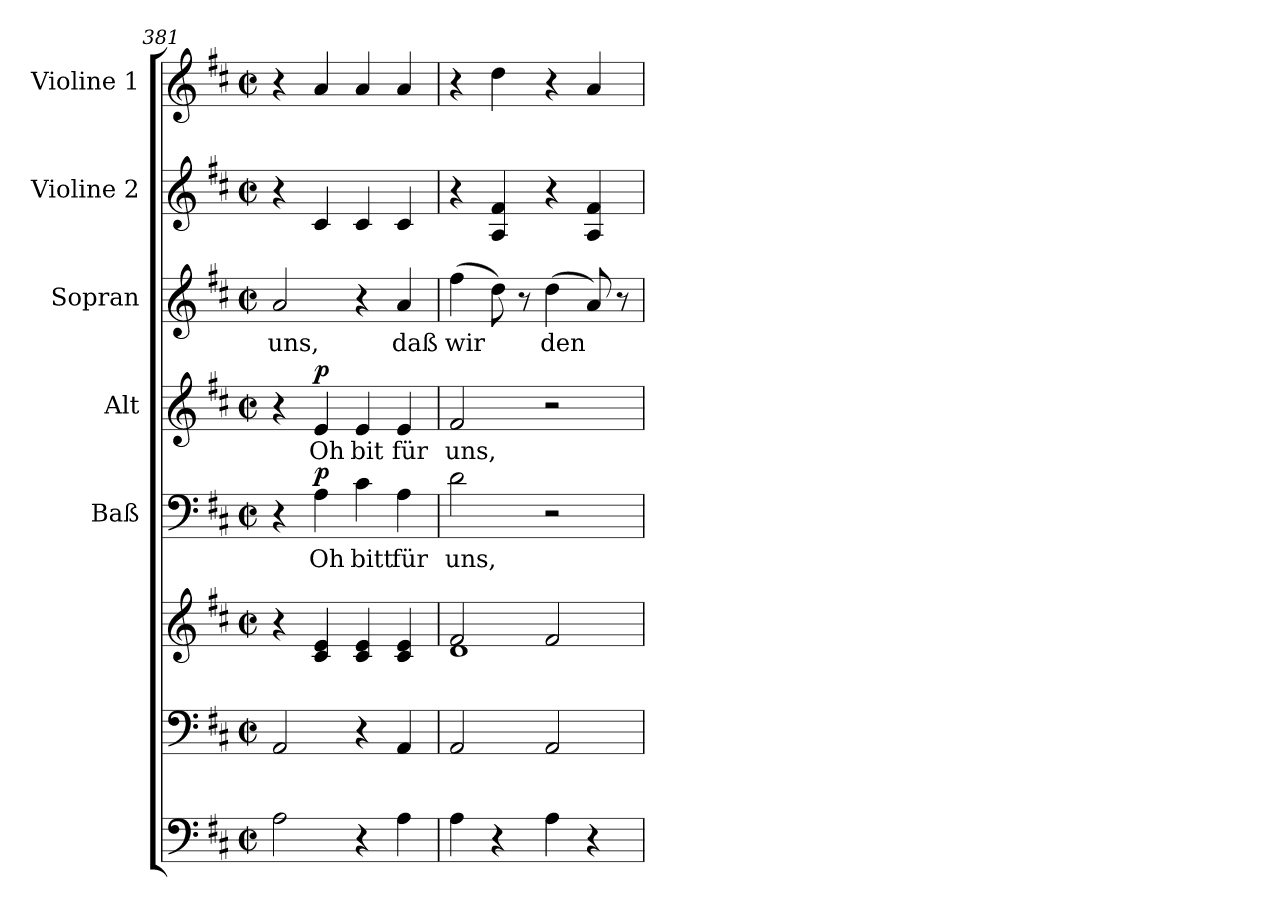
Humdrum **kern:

**kern	**kern	**kern	**kern	**text	**dynam	**kern	**text	**dynam	**kern	**text	**kern	**kern
*part7	*part6	*part6	*part5	*part5	*part5	*part4	*part4	*part4	*part3	*part3	*part2	*part1
*staff8	*staff7	*staff6	*staff5	*staff5	*staff5	*staff4	*staff4	*staff4	*staff3	*staff3	*staff2	*staff1
*	*	*	*I"Baß	*	*	*I"Alt	*	*	*I"Sopran	*	*I"Violine 2	*I"Violine 1
*	*	*	*	*	*	*	*	*	*	*	*I'Vln	*I'Vln
*clefF4	*clefF4	*clefG2	*clefF4	*	*	*clefG2	*	*	*clefG2	*	*clefG2	*clefG2
*ITrd7c12	*	*	*	*	*	*	*	*	*	*	*	*
*k[f#c#]	*k[f#c#]	*k[f#c#]	*k[f#c#]	*	*	*k[f#c#]	*	*	*k[f#c#]	*	*k[f#c#]	*k[f#c#]
*D:	*D:	*D:	*D:	*	*	*D:	*	*	*D:	*	*D:	*D:
*M2/2	*M2/2	*M2/2	*M2/2	*	*	*M2/2	*	*	*M2/2	*	*M2/2	*M2/2
*met(c|)	*met(c|)	*met(c|)	*met(c|)	*	*	*met(c|)	*	*	*met(c|)	*	*met(c|)	*met(c|)
=381	=381	=381	=381	=381	=381	=381	=381	=381	=381	=381	=381	=381
!	!	!	!	!	!	!	!	!	!	!LO:LY:b	!	!
2AA\	2AA/	4r	4r	.	.	4r	.	.	2a/	uns,	4r	4r
!	!	!	!	!LO:LY:b	!LO:DY:a	!	!LO:LY:b	!LO:DY:a	!	!	!	!
.	.	4c#/ 4e/	4A\	Oh	p	4e/	Oh	p	.	.	4c#/	4a/
!	!	!	!	!LO:LY:b	!	!	!LO:LY:b	!	!	!	!	!
4r	4r	4c#/ 4e/	4c#\	bitt	.	4e/	bit	.	4r	.	4c#/	4a/
!	!	!	!	!LO:LY:b	!	!	!LO:LY:b	!	!	!LO:LY:b	!	!
4AA\	4AA/	4c#/ 4e/	4A\	für	.	4e/	für	.	4a/	daß	4c#/	4a/
=382	=382	=382	=382	=382	=382	=382	=382	=382	=382	=382	=382	=382
*	*	*^	*	*	*	*	*	*	*	*	*	*
!	!	!	!	!	!LO:LY:b	!	!	!LO:LY:b	!	!	!LO:LY:b	!	!
4AA\	2AA/	2f#/	1d	2d\	uns,	.	2f#/	uns,	.	(>4ff#\	wir	4r	4r
4r	.	.	.	.	.	.	.	.	.	8dd\)	.	4A/ 4f#/	4dd\
.	.	.	.	.	.	.	.	.	.	8r	.	.	.
!	!	!	!	!	!	!	!	!	!	!	!LO:LY:b	!	!
4AA\	2AA/	2f#/	.	2r	.	.	2r	.	.	(>4dd\	den	4r	4r
4r	.	.	.	.	.	.	.	.	.	8a/)	.	4A/ 4f#/	4a/
.	.	.	.	.	.	.	.	.	.	8r	.	.	.
*	*	*v	*v	*	*	*	*	*	*	*	*	*	*
=	=	=	=	=	=	=	=	=	=	=	=	=
*-	*-	*-	*-	*-	*-	*-	*-	*-	*-	*-	*-	*-
